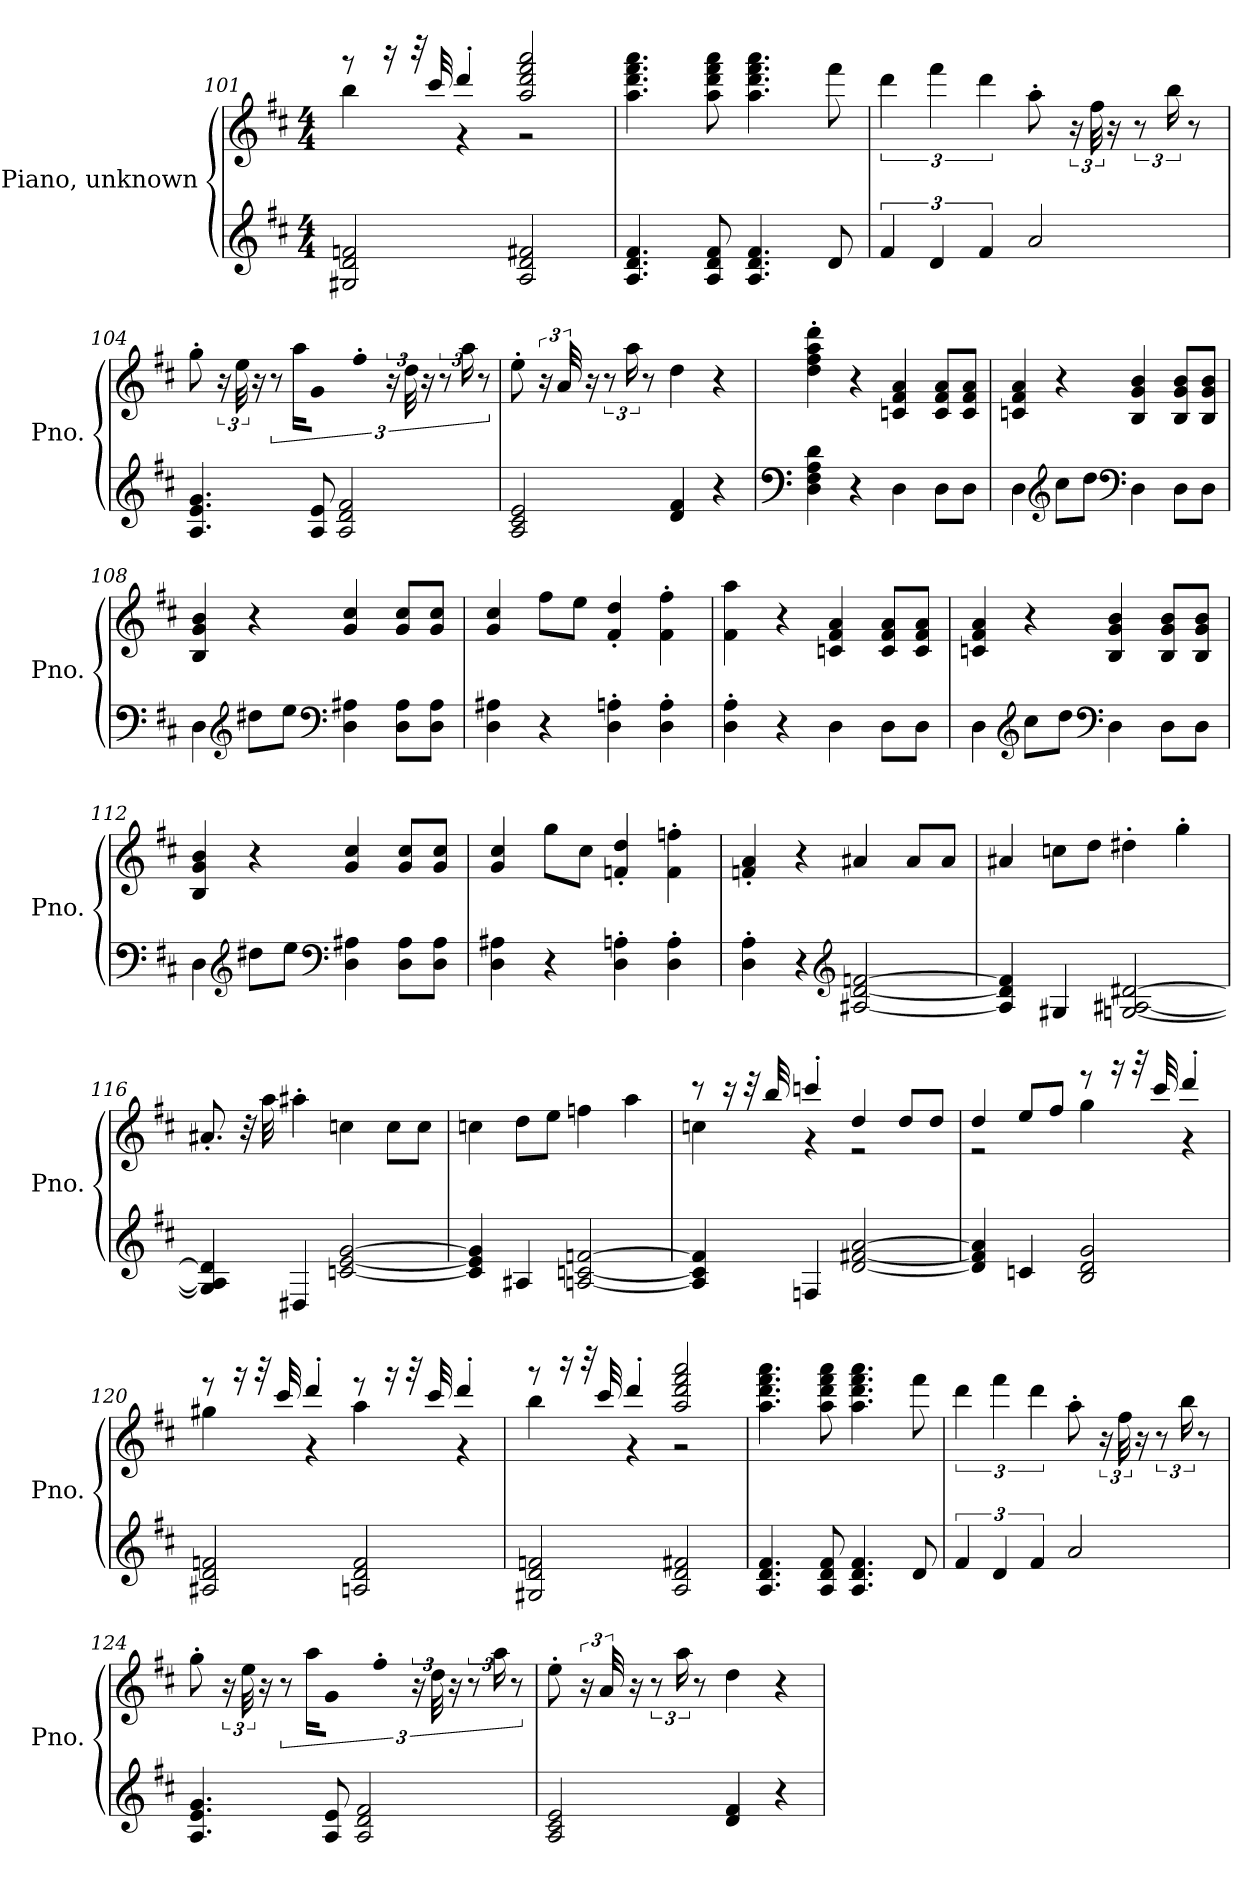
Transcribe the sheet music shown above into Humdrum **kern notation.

**kern	**kern
*part1	*part1
*staff2	*staff1
*I"Piano, unknown	*
*I'Pno.	*
*clefG2	*clefG2
*k[f#c#]	*k[f#c#]
*M4/4	*M4/4
=101	=101
*	*^
2G#X/ 2d/ 2fn/	8r	4bb\
.	16r	.
.	32r	.
.	32ccc#/	.
.	4ddd'/	4r
2A/ 2d/ 2f#X/	2aa/ 2ddd/ 2fff#/ 2aaa/	2r
*	*v	*v
=102	=102
4.A/ 4.d/ 4.f#/	4.aa\ 4.ddd\ 4.fff#\ 4.aaa\
8A/ 8d/ 8f#/	8aa\ 8ddd\ 8fff#\ 8aaa\
4.A/ 4.d/ 4.f#/	4.aa\ 4.ddd\ 4.fff#\ 4.aaa\
8d/	8fff#\
!!LO:LB:g=z
=103	=103
6f#/	6ddd\
6d/	6fff#\
6f#/	6ddd\
2a/	8aa'\
.	24r
.	48ff#\
.	16r
.	12r
.	24bb\
.	8r
=104	=104
4.A/ 4.e/ 4.g/	8gg'\
.	24r
.	48ee\
.	16r
.	12r
.	24aa\KL
8A/ 8e/	8g\J
2A/ 2d/ 2f#/	8ff#'\
.	24r
.	48dd\
.	16r
.	12r
.	24aa\
.	8r
=105	=105
2A/ 2c#/ 2e/	8ee'\
.	24r
.	48a/
.	16r
.	12r
.	24aa\
.	8r
4d/ 4f#/	4dd\
4r	4r
=106	=106
*clefF4	*
4D\ 4F#\ 4A\ 4d\	4dd\' 4ff#\' 4aa\' 4ddd\'
4r	4r
4D\	4cn/ 4f#/ 4a/
8D\L	8c/ 8f#/ 8a/L
8D\J	8c/ 8f#/ 8a/J
!!LO:LB:g=z
=107	=107
4D\	4cn/ 4f#/ 4a/
*clefG2	*
8cc#\L	4r
8dd\J	.
*clefF4	*
4D\	4B/ 4g/ 4b/
8D\L	8B/ 8g/ 8b/L
8D\J	8B/ 8g/ 8b/J
=108	=108
4D\	4B/ 4g/ 4b/
*clefG2	*
8dd#X\L	4r
8ee\J	.
*clefF4	*
4D\ 4A#X\	4g/ 4cc#/
8D\ 8A#\L	8g/ 8cc#/L
8D\ 8A#\J	8g/ 8cc#/J
=109	=109
4D\ 4A#X\	4g/ 4cc#/
4r	8ff#\L
.	8ee\J
4D\' 4An\'	4f#/' 4dd/'
4D\' 4A\'	4f#\' 4ff#\'
=110	=110
4D\' 4A\'	4f#\ 4aa\
4r	4r
4D\	4cn/ 4f#/ 4a/
8D\L	8c/ 8f#/ 8a/L
8D\J	8c/ 8f#/ 8a/J
!!LO:PB:g=z
=111	=111
4D\	4cn/ 4f#/ 4a/
*clefG2	*
8cc#\L	4r
8dd\J	.
*clefF4	*
4D\	4B/ 4g/ 4b/
8D\L	8B/ 8g/ 8b/L
8D\J	8B/ 8g/ 8b/J
=112	=112
4D\	4B/ 4g/ 4b/
*clefG2	*
8dd#X\L	4r
8ee\J	.
*clefF4	*
4D\ 4A#X\	4g/ 4cc#/
8D\ 8A#\L	8g/ 8cc#/L
8D\ 8A#\J	8g/ 8cc#/J
=113	=113
4D\ 4A#X\	4g/ 4cc#/
4r	8gg\L
.	8cc#\J
4D\' 4An\'	4fn/' 4dd/'
4D\' 4A\'	4f\' 4ffn\'
=114	=114
4D\' 4A\'	4fn/' 4a/'
4r	4r
*clefG2	*
[2A#X/ [2d/ [2fn/	4a#X/
.	8a#/L
.	8a#/J
!!LO:LB:g=z
=115	=115
4A#/] 4d/] 4f/]	4a#X/
4G#X/	8ccn\L
.	8dd\J
[2Gn/ [2A#X/ [2d#X/	4dd#X'\
.	4gg'\
=116	=116
4G/] 4A#/] 4d#/]	8.a#X'/
.	32r
.	32aa\
4D#X/	4aa#X'\
[2cn/ [2e/ [2g/	4ccn\
.	8cc\L
.	8cc\J
=117	=117
4c/] 4e/] 4g/]	4ccn\
4A#X/	8dd\L
.	8ee\J
[2An/ [2cn/ [2fn/	4ffn\
.	4aa\
=118	=118
*	*^
4A/] 4c/] 4f/]	8r	4ccn\
.	16r	.
.	32r	.
.	32bb/	.
4Fn/	4cccn'/	4r
[2d/ [2f#X/ [2a/	4dd/	2r
.	8dd/L	.
.	8dd/J	.
!!LO:LB:g=z	!!
=119	=119	=119
4d/] 4f#/] 4a/]	4dd/	2r
4cn/	8ee/L	.
.	8ff#/J	.
2B/ 2d/ 2g/	8r	4gg\
.	16r	.
.	32r	.
.	32ccc#/	.
.	4ddd'/	4r
=120	=120	=120
2A#X/ 2d/ 2fn/	8r	4gg#X\
.	16r	.
.	32r	.
.	32ccc#/	.
.	4ddd'/	4r
2An/ 2d/ 2f/	8r	4aa\
.	16r	.
.	32r	.
.	32ccc#/	.
.	4ddd'/	4r
=121	=121	=121
2G#X/ 2d/ 2fn/	8r	4bb\
.	16r	.
.	32r	.
.	32ccc#/	.
.	4ddd'/	4r
2A/ 2d/ 2f#X/	2aa/ 2ddd/ 2fff#/ 2aaa/	2r
*	*v	*v
=122	=122
4.A/ 4.d/ 4.f#/	4.aa\ 4.ddd\ 4.fff#\ 4.aaa\
8A/ 8d/ 8f#/	8aa\ 8ddd\ 8fff#\ 8aaa\
4.A/ 4.d/ 4.f#/	4.aa\ 4.ddd\ 4.fff#\ 4.aaa\
8d/	8fff#\
!!LO:LB:g=z
=123	=123
6f#/	6ddd\
6d/	6fff#\
6f#/	6ddd\
2a/	8aa'\
.	24r
.	48ff#\
.	16r
.	12r
.	24bb\
.	8r
=124	=124
4.A/ 4.e/ 4.g/	8gg'\
.	24r
.	48ee\
.	16r
.	12r
.	24aa\KL
8A/ 8e/	8g\J
2A/ 2d/ 2f#/	8ff#'\
.	24r
.	48dd\
.	16r
.	12r
.	24aa\
.	8r
=125	=125
2A/ 2c#/ 2e/	8ee'\
.	24r
.	48a/
.	16r
.	12r
.	24aa\
.	8r
4d/ 4f#/	4dd\
4r	4r
=	=
*-	*-
